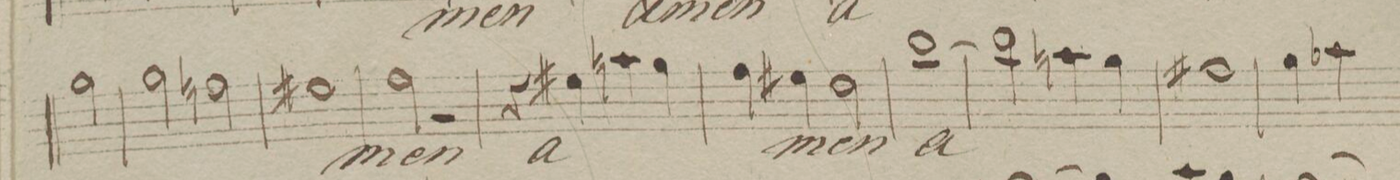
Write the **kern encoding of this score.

**kern	**text	**dynam
*I"Alt.	*	*
*clefC3	*	*
*k[b-]	*	*
*met(c|)	*	*
*M2/2	*	*
2a\	.	.
=22	=22	=22
2a\	.	.
2gn\	.	.
=23	=23	=23
1f#X	.	.
=24	=24	=24
2g\	-men	.
2r	.	.
=25	=25	=25
4r	.	.
4f#X\	a	.
4bn\	.	.
4a\	.	.
=26	=26	=26
4g\	.	.
4f#X\	.	.
2e\	men	.
=27	=27	=27
[1cc	a-	.
=28	=28	=28
2cc\]	.	.
4bn\	.	.
4a\	.	.
=29	=29	=29
1g#X	.	.
=30	=30	=30
4a\	.	.
4b-X\	.	.
*-	*-	*-
